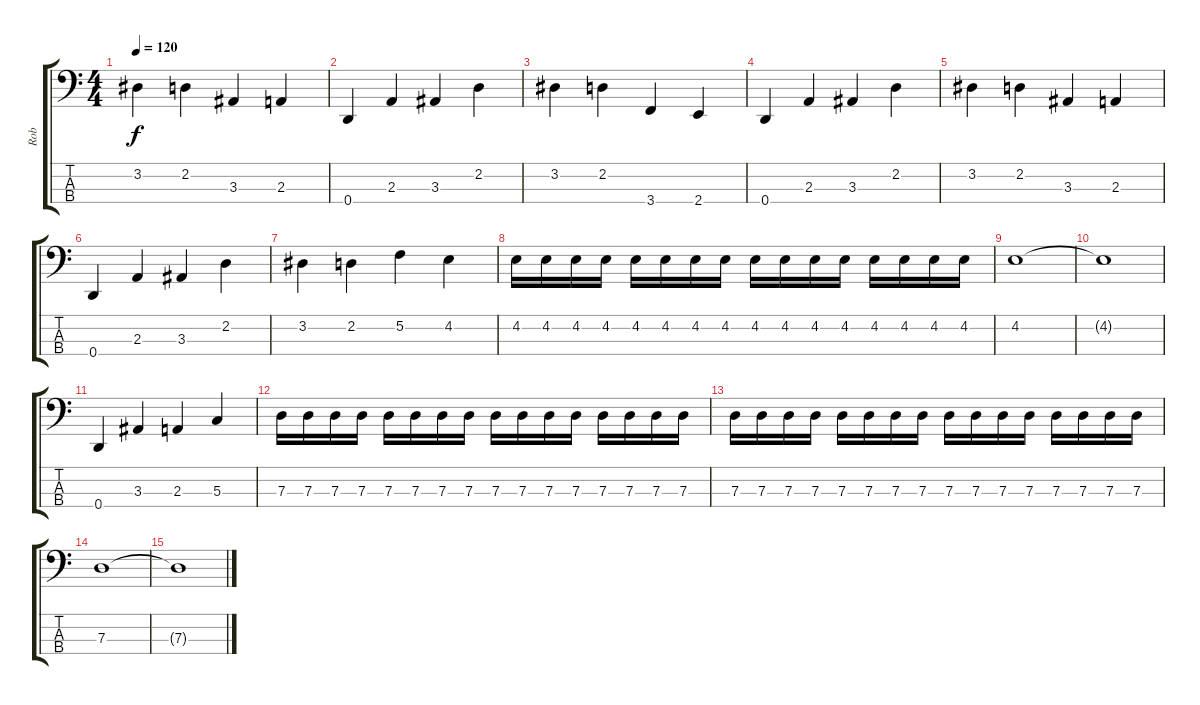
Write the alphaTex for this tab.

\track ("Rob" "Rob") {instrument electricbassfinger}
\staff {score tabs}
\tuning (F2 C2 G1 D1) {hide}
\ts (4 4)
\tempo 120
\clef f4
\ks c
3.2.4{dy f} 2.2.4 3.3.4 2.3.4 |
0.4.4 2.3.4 3.3.4 2.2.4 |
3.2.4 2.2.4 3.4.4 2.4.4 |
0.4.4 2.3.4 3.3.4 2.2.4 |
3.2.4 2.2.4 3.3.4 2.3.4 |
0.4.4 2.3.4 3.3.4 2.2.4 |
3.2.4 2.2.4 5.2.4 4.2.4 |
4.2.16 4.2.16 4.2.16 4.2.16 4.2.16 4.2.16 4.2.16 4.2.16 4.2.16 4.2.16 4.2.16 4.2.16 4.2.16 4.2.16 4.2.16 4.2.16 |
4.2.1 |
4.2{t}.1 |
0.4.4 3.3.4 2.3.4 5.3.4 |
7.3.16 7.3.16 7.3.16 7.3.16 7.3.16 7.3.16 7.3.16 7.3.16 7.3.16 7.3.16 7.3.16 7.3.16 7.3.16 7.3.16 7.3.16 7.3.16 |
7.3.16 7.3.16 7.3.16 7.3.16 7.3.16 7.3.16 7.3.16 7.3.16 7.3.16 7.3.16 7.3.16 7.3.16 7.3.16 7.3.16 7.3.16 7.3.16 |
7.3.1 |
7.3{t}.1
